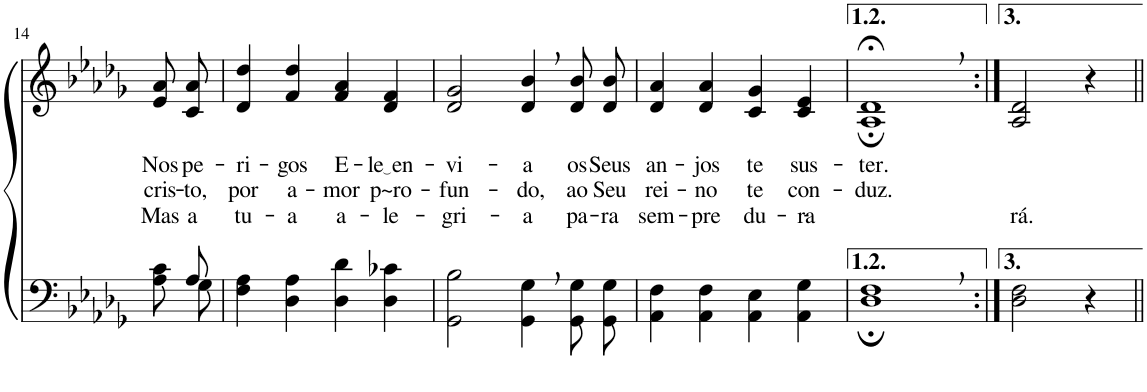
**kern	**kern	**text	**text	**text
*part2	*part1	*part1	*part1	*part1
*staff2	*staff1	*staff1	*staff1	*staff1
*I"Parte III e IV	*I"Parte I e II	*	*	*
!!LO:PB:g=z
*clefF4	*clefG2	*	*	*
*Trd-1c-2	*Trd-1c-2	*	*	*
*k[b-e-a-d-g-]	*k[b-e-a-d-g-]	*	*	*
*M4/4	*M4/4	*	*	*
*met(c)	*met(c)	*	*	*
=14	=14	=14	=14	=14
*^	*	*	*	*
!	!	!	!LO:LY:b	!LO:LY:b	!LO:LY:b
8A-\ 8c\L	8ryy	8e-/ 8a-/L	Nos	cris-	Mas
!	!	!	!LO:LY:b	!LO:LY:b	!LO:LY:b
8G-\J	8A-/	8c/ 8a-/J	pe-	-to,	a
=15	=15	=15	=15	=15	=15
!	!	!	!LO:LY:b	!LO:LY:b	!LO:LY:b
*v	*v	*	*	*	*
4F\ 4A-\	4d-/ 4dd-/	-ri-	por	tu-
!	!	!LO:LY:b	!LO:LY:b	!LO:LY:b
4D-\ 4A-\	4f/ 4dd-/	-gos	a-	-a
!	!	!LO:LY:b	!LO:LY:b	!LO:LY:b
4D-\ 4d-\	4f/ 4a-/	E-	-mor	a-
!	!	!LO:LY:b	!LO:LY:b	!LO:LY:b
4D-\ 4c-X\	4d-/ 4f/	le en	p~ro-	-le-
=16	=16	=16	=16	=16
!	!	!LO:LY:b	!LO:LY:b	!LO:LY:b
2GG-\ 2B-\	2d-/ 2g-/	-vi-	-fun-	-gri-
!	!	!LO:LY:b	!LO:LY:b	!LO:LY:b
4GG-\, 4G-\,	4d-/, 4b-/,	-a	-do,	-a
!	!	!LO:LY:b	!LO:LY:b	!LO:LY:b
8GG-/ 8G-/L	8d-/ 8b-/L	os	ao	pa-
!	!	!LO:LY:b	!LO:LY:b	!LO:LY:b
8GG-/ 8G-/J	8d-/ 8b-/J	Seus	Seu	-ra
=17	=17	=17	=17	=17
!	!	!LO:LY:b	!LO:LY:b	!LO:LY:b
4AA-\ 4F\	4d-/ 4a-/	an-	rei-	sem-
!	!	!LO:LY:b	!LO:LY:b	!LO:LY:b
4AA-\ 4F\	4d-/ 4a-/	-jos	-no	-pre
!	!	!LO:LY:b	!LO:LY:b	!LO:LY:b
4AA-\ 4E-\	4c/ 4g-/	te	te	du-
!	!	!LO:LY:b	!LO:LY:b	!LO:LY:b
4AA-\ 4G-\	4c/ 4e-/	sus-	con-	-ra-
=18	=18	=18	=18	=18
*^	*	*	*	*
!	!	!	!LO:LY:b	!LO:LY:b	!
*	*	*^	*	*	*
1F;,	1D-;	1d-;<,	1A-;	-ter.	-duz.	.
=19:|!	=19:|!	=19:|!	=19:|!	=19:|!	=19:|!	=19:|!
!	!	!	!	!	!	!LO:LY:b
*v	*v	*	*	*	*	*
*	*v	*v	*	*	*
2D-\ 2F\	2A-/ 2d-/	.	.	-rá.
4r	4r	.	.	.
=||	=||	=||	=||	=||
*-	*-	*-	*-	*-
